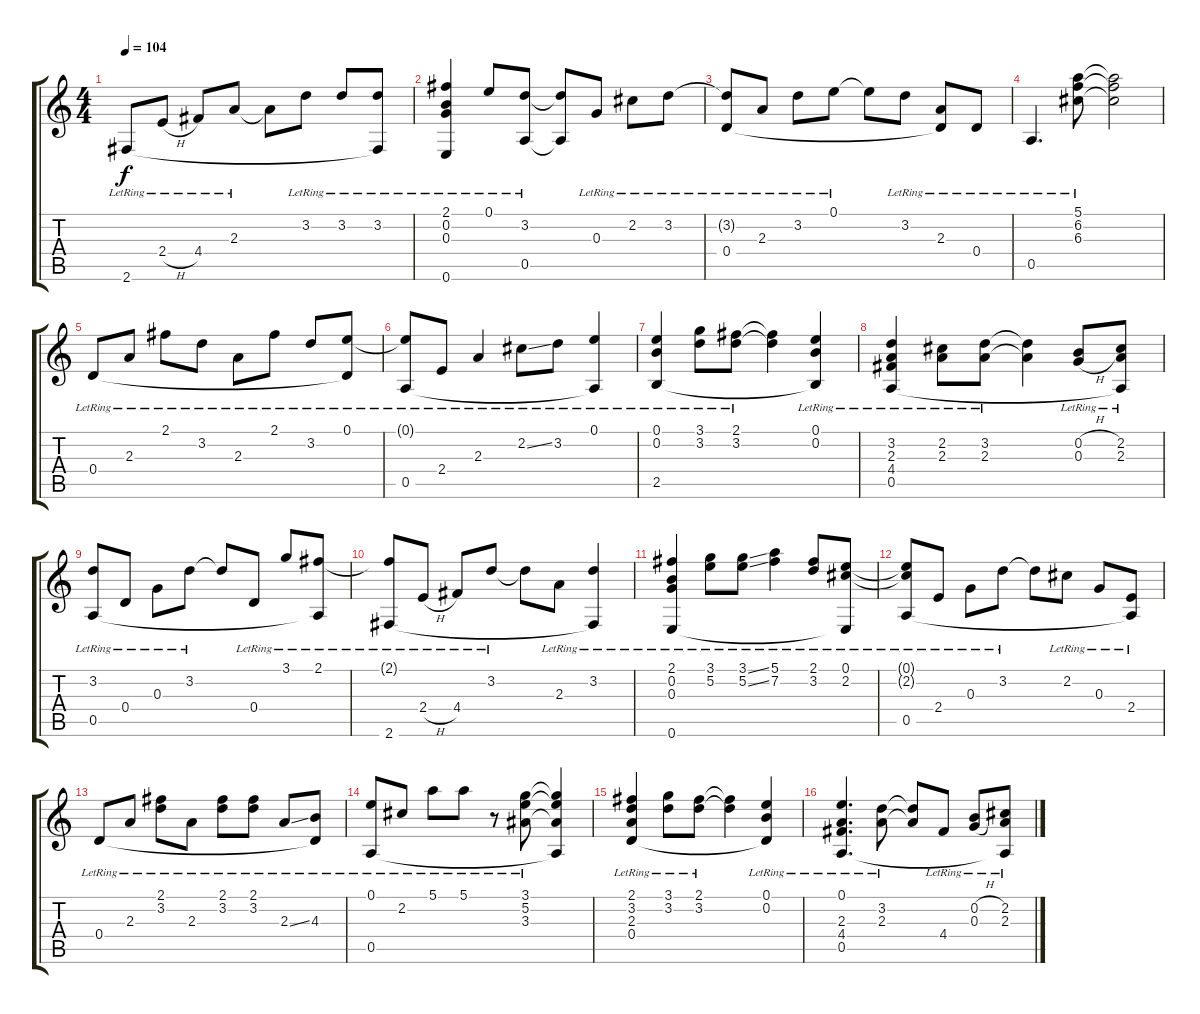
\track "" {instrument acousticguitarnylon}
\staff {score tabs}
\tuning (E4 B3 G3 D3 A2 E2) {hide}
\ts (4 4)
\tempo 104
\clef g2
\ks c
2.6{lr}.8{dy f} 2.4{h lr}.8 4.4{lr}.8 2.3{lr}.8 2.3{t}.8 3.2{lr}.8 3.2{lr}.8 (3.2{lr} 2.6{t}).8 |
(2.1{lr} 0.2{lr} 0.3{lr} 0.6{lr}).4 0.1{lr}.8 (3.2{lr} 0.5{lr}).8 (3.2{t} 0.5{t}).8 0.3{lr}.8 2.2{lr}.8 3.2{lr}.8 |
(3.2{t} 0.4{lr}).8 2.3{lr}.8 3.2{lr}.8 0.1{lr}.8 0.1{t}.8 3.2{lr}.8 (2.3{lr} 0.4{t}).8 0.4{lr}.8 |
0.5{lr}.4{d} (5.1{lr} 6.2{lr} 6.3{lr}).8 (5.1{t} 6.2{t} 6.3{t}).2 |
0.4{lr}.8 2.3{lr}.8 2.1{lr}.8 3.2{lr}.8 2.3{lr}.8 2.1{lr}.8 3.2{lr}.8 (0.1{lr} 0.4{t}).8 |
(0.1{t} 0.5{lr}).8 2.4{lr}.8 2.3{lr}.4 2.2{ss lr}.8 3.2{lr}.8 (0.1{lr} 0.5{t}).4 |
(0.1{lr} 0.2{lr} 2.5{lr}).4 (3.1{lr} 3.2{lr}).8 (2.1{lr} 3.2{lr}).8 (2.1{t} 3.2{t}).4 (0.1{lr} 0.2{lr} 2.5{t}).4 |
(3.2{lr} 2.3{lr} 4.4{lr} 0.5{lr}).4 (2.2{lr} 2.3{lr}).8 (3.2{lr} 2.3{lr}).8 (3.2{t} 2.3{t}).4 (0.2{h lr} 0.3{h lr}).8 (2.2{lr} 2.3{lr} 0.5{t}).8 |
(3.2{lr} 0.5{lr}).8 0.4{lr}.8 0.3{lr}.8 3.2{lr}.8 3.2{t}.8 0.4{lr}.8 3.1{lr}.8 (2.1{lr} 0.5{t}).8 |
(2.1{t} 2.6{lr}).8 2.4{h lr}.8 4.4{lr}.8 3.2{lr}.8 3.2{t}.8 2.3{lr}.8 (3.2{lr} 2.6{t}).4 |
(2.1{lr} 0.2{lr} 0.3{lr} 0.6{lr}).4 (3.1{lr} 5.2{lr}).8 (3.1{ss lr} 5.2{ss lr}).8 (5.1{lr} 7.2{lr}).4 (2.1{lr} 3.2{lr}).8 (0.1{lr} 2.2{lr} 0.6{t}).8 |
(0.1{t} 2.2{t} 0.5{lr}).8 2.4{lr}.8 0.3{lr}.8 3.2{lr}.8 3.2{t}.8 2.2{lr}.8 0.3{lr}.8 (2.4{lr} 0.5{t}).8 |
0.4{lr}.8 2.3{lr}.8 (2.1{lr} 3.2{lr}).8 2.3{lr}.8 (2.1{lr} 3.2{lr}).8 (2.1{lr} 3.2{lr}).8 2.3{ss lr}.8 (4.3{lr} 0.4{t}).8 |
(0.1{lr} 0.5{lr}).8 2.2{lr}.8 5.1{lr}.8 5.1{lr}.8 r.8 (3.1{lr} 5.2{lr} 3.3{lr}).8 (3.1{t} 5.2{t} 3.3{t} 0.5{t}).4 |
(2.1{lr} 3.2{lr} 2.3{lr} 0.4{lr}).4 (3.1{lr} 3.2{lr}).8 (2.1{lr} 3.2{lr}).8 (2.1{t} 3.2{t}).4 (0.1{lr} 0.2{lr} 0.4{t}).4 |
(0.1{lr} 2.3{lr} 4.4{lr} 0.5{lr}).4{d} (3.2{lr} 2.3{lr}).8 (3.2{t} 2.3{t}).8 4.4{lr}.8 (0.2{h lr} 0.3{h lr}).8 (2.2{lr} 2.3{lr} 0.5{t}).8
